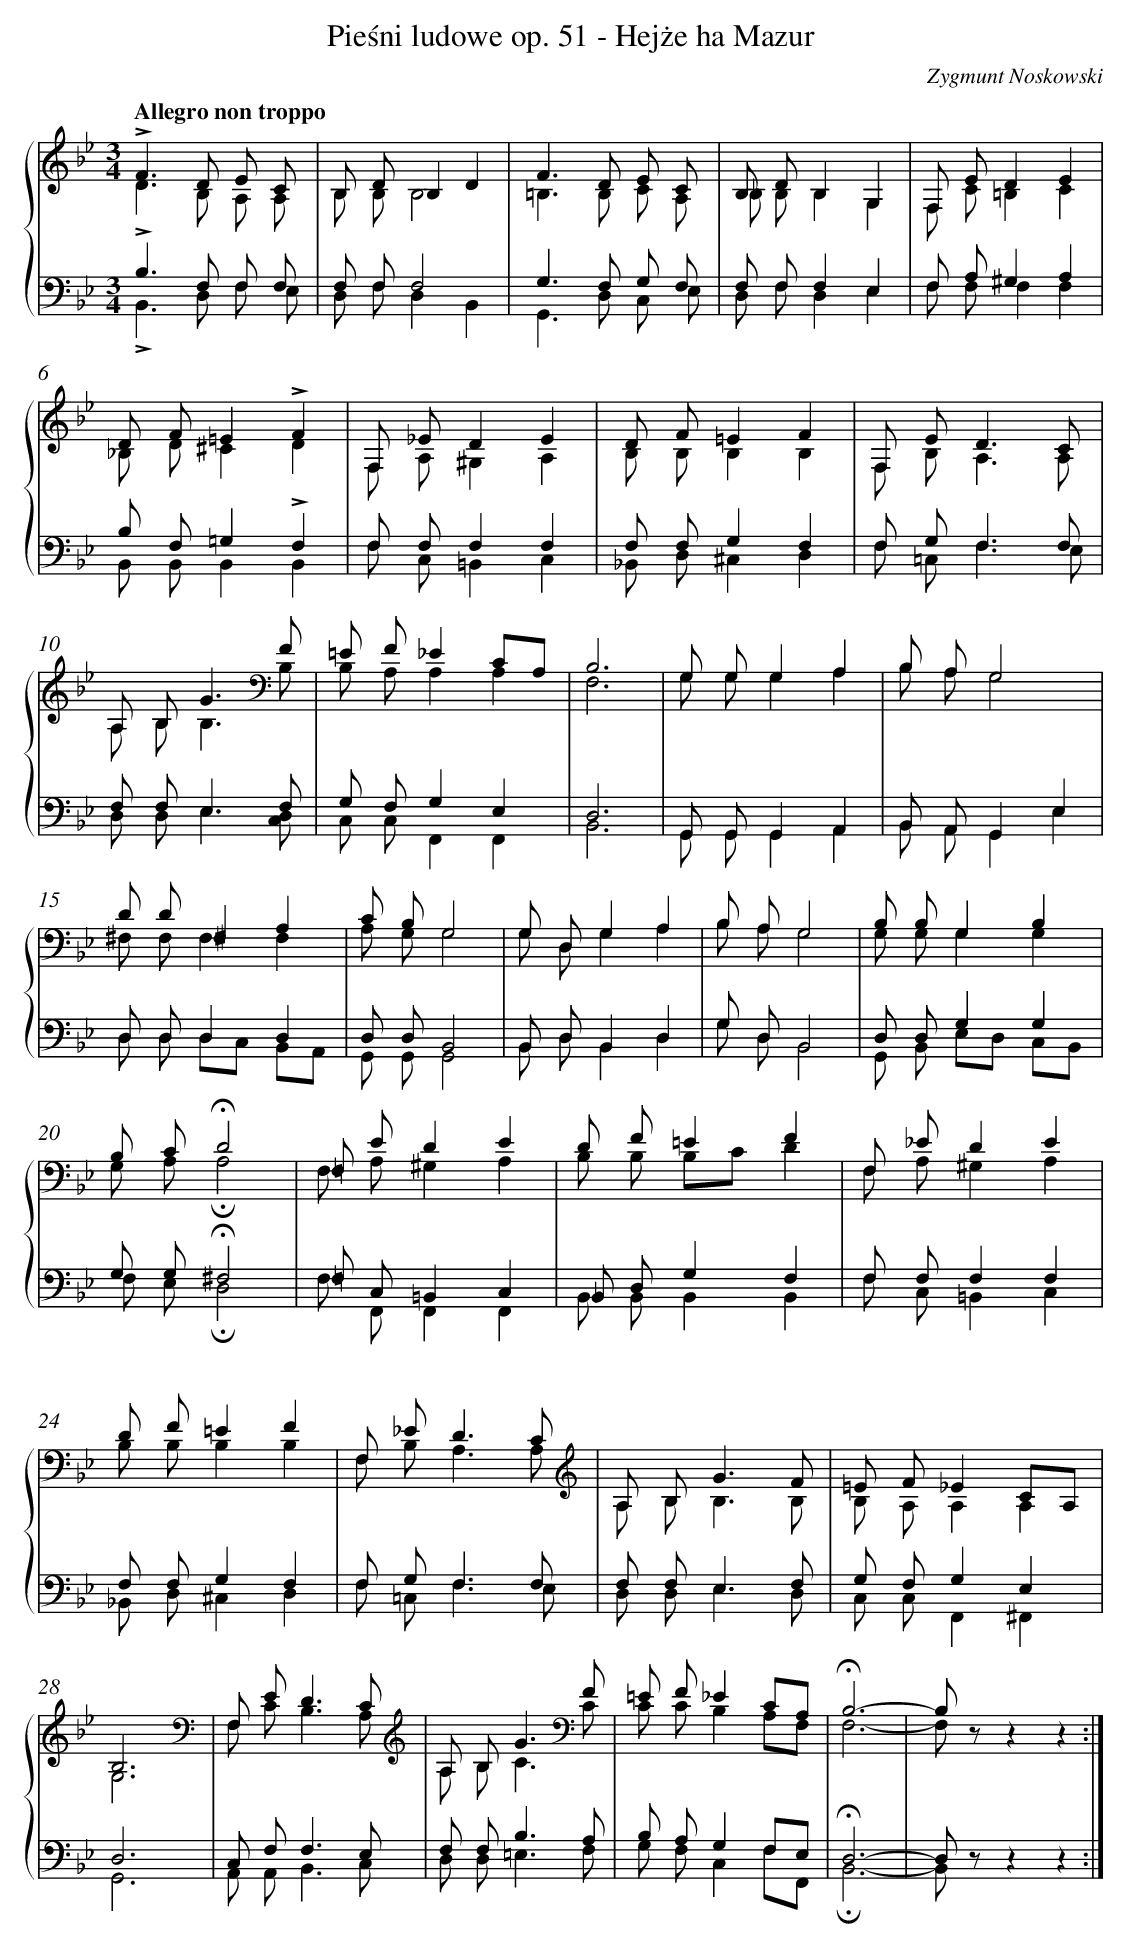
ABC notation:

X:1
T: Pieśni ludowe op. 51 - Hejże ha Mazur
C: Zygmunt Noskowski
L: 1/8
M: 3/4
Q: "Allegro non troppo"
%%staves {1 2}
V: 1
V: 2 clef=bass
K: Bb
[V:1] !accent!F2>D2 E C & D2>B,2 A, A, |
[V:2] !accent!B,2>F,2 F, F, & !accent!B,,2>D,2 F, E, |
[V:1] B, DB,2D2 & B, B,B,4 |
[V:2] F, F,F,4 & D, F,D,2B,,2 |
[V:1] F2>D2 E C & =B,2>B,2 C A, |
[V:2] G,2>F,2 G, F, & G,,2>D,2 C, E, |
[V:1] B, DB,2G,2 & _B, B,B,2G,2 |
[V:2] F, F,F,2E,2 & D, F,D,2E,2 |
[V:1] F, ED2E2 & F, C=B,2C2 |
[V:2] F, A,^G,2A,2 & F, F,F,2F,2 |
[V:1] D F=E2!accent!F2 & _B, D^C2D2 |
[V:2] B, F,=G,2!accent!F,2 & B,, B,,B,,2B,,2 |
[V:1] F, _ED2E2 & F, A,^G,2A,2 |
[V:2] F, F,F,2F,2 & F, C,=B,,2C,2 |
[V:1] D F=E2F2 & B, B,B,2B,2 |
[V:2] F, F,G,2F,2 & _B,, D,^C,2D,2 |
[V:1] F, E2<D2C & F, B,2<A,2A, |
[V:2] F, G,2<F,2F, & F, =C,2<F,2E, |
[V:1] A, B,2<G2F & A, B,2<B,2B, |
[V:2] F, F,2<E,2F, & D, D,2<E,2[D,C,] |
[V:1] =E F_E2CA, & B, A,A,2A,2 |
[V:2] G, F,G,2E,2 & C, C,F,,2F,,2 |
[V:1] B,6 & F,6 |
[V:2] D,6 & B,,6 |
[V:1] G, G,G,2A,2 & G, G,G,2A,2 |
[V:2] G,, G,,G,,2A,,2 & G,, G,,G,,2A,,2 |
[V:1] B, A,G,4 & B, A,G,4 |
[V:2] B,, A,,G,,2E,2 & B,, A,,G,,2E,2 |
[V:1] D D^F,2A,2 & ^F, F,F,2F,2 |
[V:2] D, D,D,2D,2 & D, D, D,C, B,,A,, |
[V:1] C B,G,4 & A, G,G,4 |
[V:2] D, D,B,,4 & G,, G,,G,,4 |
[V:1] G, D,G,2A,2 & G, D,G,2A,2 |
[V:2] B,, D,B,,2D,2 & B,, D,B,,2D,2 |
[V:1] B, A,G,4 & B, A,G,4 |
[V:2] G, D,B,,4 & G, D,B,,4 |
[V:1] B, B,G,2B,2 & G, G,G,2G,2 |
[V:2] D, D,G,2G,2 & G,, B,, E,D, C,B,, |
[V:1] B, C!fermata!D4 & G, A,!fermata!A,4 |
[V:2] G, G,!fermata!^F,4 & F, E,!fermata!D,4 |
[V:1] =F, ED2E2 & F, A,^G,2A,2 |
[V:2] =F, C,=B,,2C,2 & F, F,,F,,2F,,2 |
[V:1] D F=E2F2 & B, B, B,CD2 |
[V:2] _B,, D,G,2F,2 & B,, B,,B,,2B,,2 |
[V:1] F, _ED2E2 & F, A,^G,2A,2 |
[V:2] F, F,F,2F,2 & F, C,=B,,2C,2 |
[V:1] D F=E2F2 & B, B,B,2B,2 |
[V:2] F, F,G,2F,2 & _B,, D,^C,2D,2 |
[V:1] F, _E2<D2C & F, B,2<A,2A, |
[V:2] F, G,2<F,2F, & F, =C,2<F,2E, |
[V:1] A, B,2<G2F & A, B,2<B,2B, |
[V:2] F, F,2<E,2F, & D, D,2<E,2D, |
[V:1] =E F_E2CA, & B, A,A,2A,2 |
[V:2] G, F,G,2E,2 & C, C,F,,2^F,,2 |
[V:1] B,6 & G,6 |
[V:2] D,6 & G,,6 |
[V:1] F, E2<D2C & F, C2<B,2A, |
[V:2] C, F,2<F,2E, & A,, A,,2<B,,2C, |
[V:1] A, B,2<G2F & A, B,2<C2C |
[V:2] F, F,2<B,2A, & D, D,2<=E,2F, |
[V:1] =E F_E2CA, & C CB,2A,F, |
[V:2] B, A,G,2F,E, & G, F,C,2F,F,, |
[V:1] !fermata!B,6- & F,6- |
[V:2] !fermata!D,6- & !fermata!B,,6- |
[V:1] B, zz2z2 & F, xx4 :|]
[V:2] D, zz2z2 & B,, xx4 :|]
